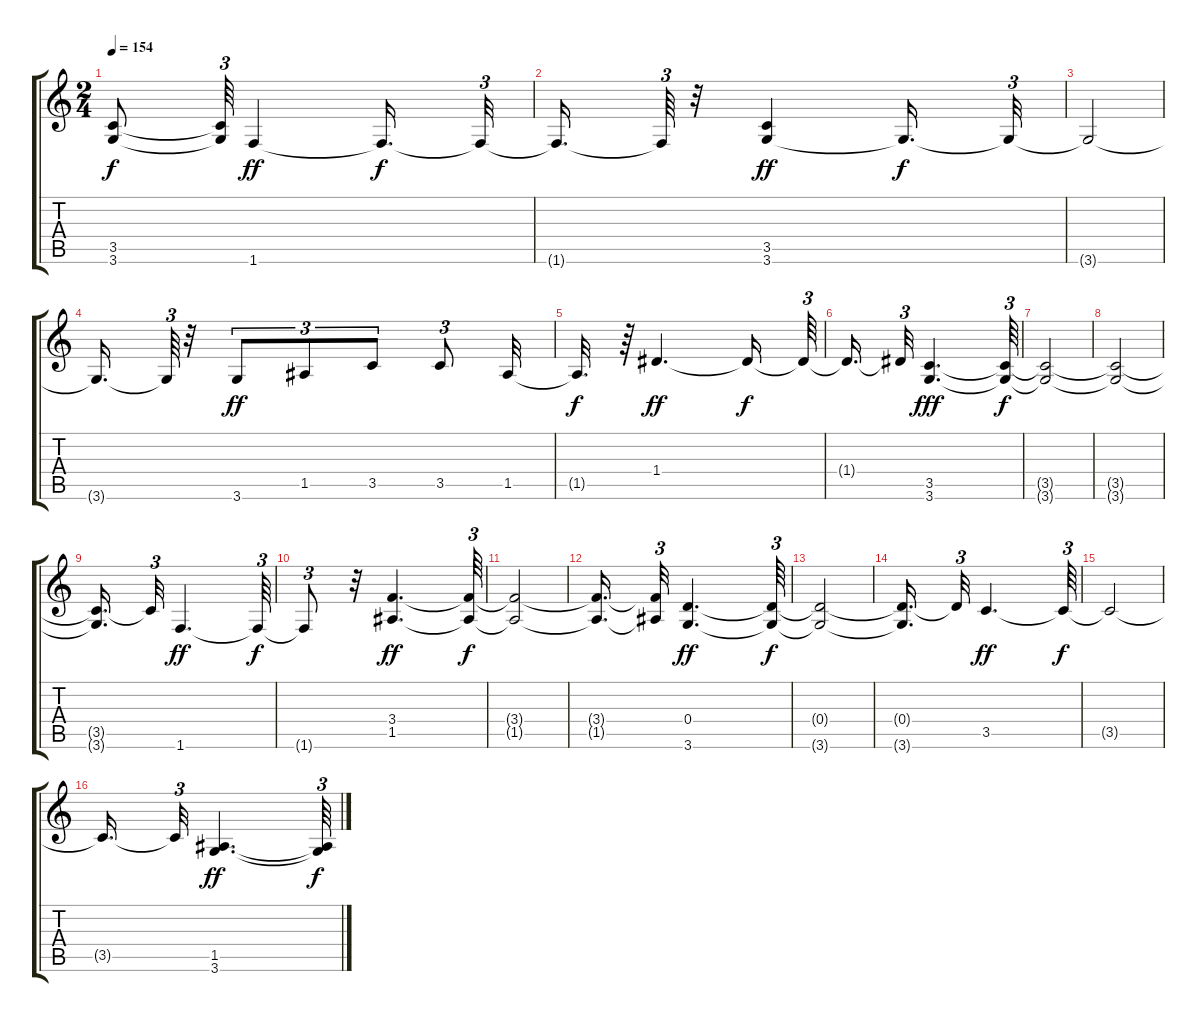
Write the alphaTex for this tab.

\track "" {instrument distortionguitar}
\staff {score tabs}
\tuning (E4 B3 G3 D3 A2 E2) {hide}
\ts (2 4)
\tempo 154
\clef g2
\ks c
(3.5{t} 3.6{t}).8{dy f} (3.5{t} 3.6{t}).64{tu (3 2)} 1.6.4{dy ff} 1.6{t}.16{d dy f} 1.6{t}.32{tu (3 2)} |
1.6{t}.16{d} 1.6{t}.64{tu (3 2)} r.32 (3.5 3.6).4{dy ff} 3.6{t}.16{d dy f} 3.6{t}.32{tu (3 2)} |
3.6{t}.2 |
3.6{t}.16{d} 3.6{t}.64{tu (3 2)} r.32 3.6.8{tu (3 2) dy ff} 1.5.8{tu (3 2)} 3.5.8{tu (3 2)} 3.5.8{tu (3 2)} 1.5.32 |
1.5{t}.32{d dy f} r.64 1.4.4{d dy ff} 1.4{t}.16{dy f} 1.4{t}.64{tu (3 2)} |
1.4{t}.16{d} 1.4{t}.32{tu (3 2)} (3.5 3.6).4{d dy fff} (3.5{t} 3.6{t}).64{tu (3 2) dy f} |
(3.5{t} 3.6{t}).2 |
(3.5{t} 3.6{t}).2 |
(3.5{t} 3.6{t}).16{d} 3.5{t}.32{tu (3 2)} 1.6.4{d dy ff} 1.6{t}.64{tu (3 2) dy f} |
1.6{t}.8{tu (3 2)} r.32 (3.4 1.5).4{d dy ff} (3.4{t} 1.5{t}).64{tu (3 2) dy f} |
(3.4{t} 1.5{t}).2 |
(3.4{t} 1.5{t}).16{d} (3.4{t} 1.5{t}).32{tu (3 2)} (0.4 3.6).4{d dy ff} (0.4{t} 3.6{t}).64{tu (3 2) dy f} |
(0.4{t} 3.6{t}).2 |
(0.4{t} 3.6{t}).16{d} 0.4{t}.32{tu (3 2)} 3.5.4{d dy ff} 3.5{t}.64{tu (3 2) dy f} |
3.5{t}.2 |
3.5{t}.16{d} 3.5{t}.32{tu (3 2)} (1.5 3.6).4{d dy ff} (1.5{t} 3.6{t}).64{tu (3 2) dy f}
